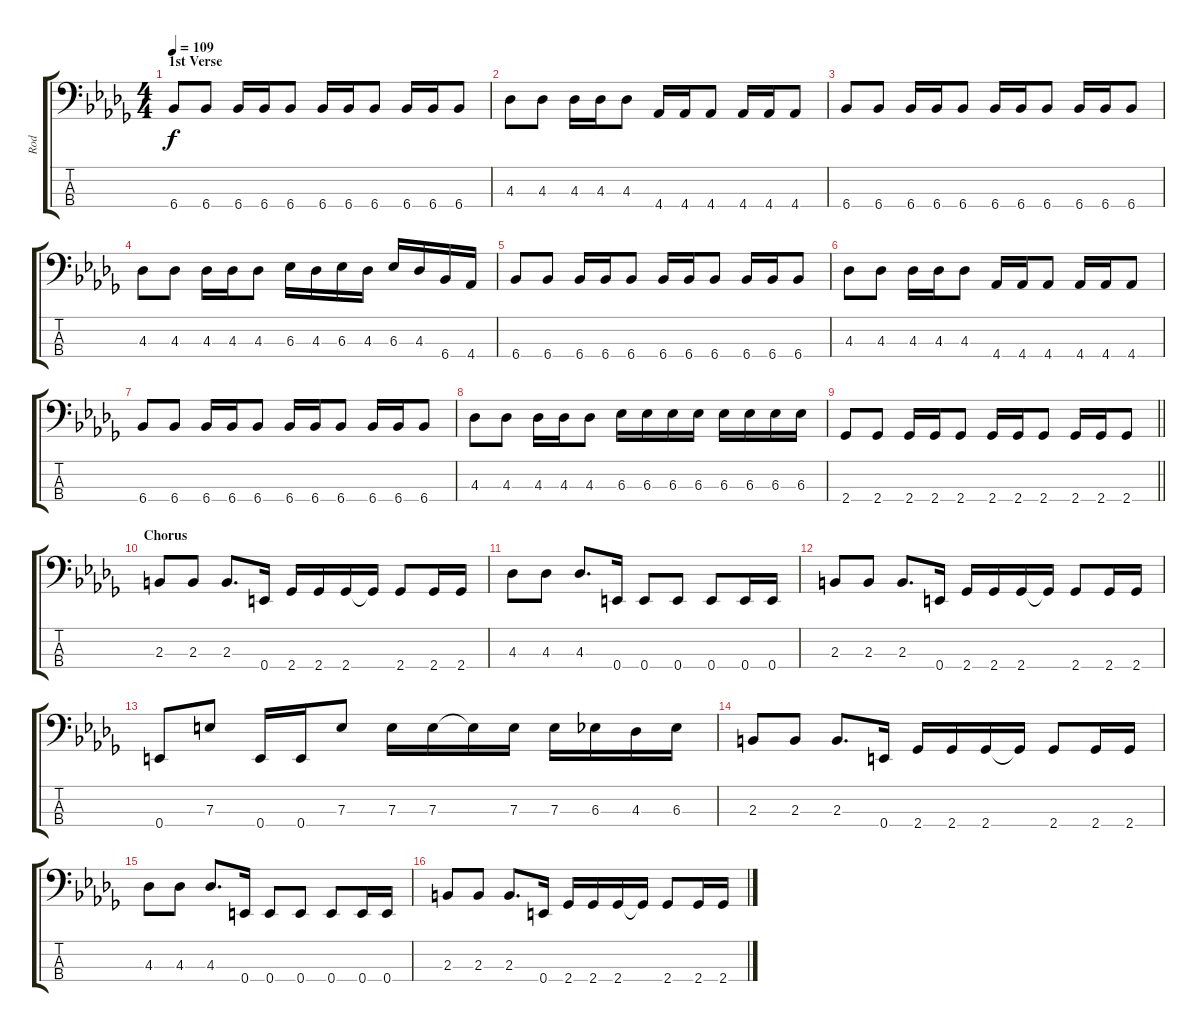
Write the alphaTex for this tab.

\track ("Rod" "Rod") {instrument electricbasspick}
\staff {score tabs}
\tuning (G2 D2 A1 E1) {hide}
\ts (4 4)
\section ("" "1st Verse")
\tempo 109
\clef f4
\ks bbminor
6.4.8{dy f} 6.4.8 6.4.16 6.4.16 6.4.8 6.4.16 6.4.16 6.4.8 6.4.16 6.4.16 6.4.8 |
4.3.8 4.3.8 4.3.16 4.3.16 4.3.8 4.4.16 4.4.16 4.4.8 4.4.16 4.4.16 4.4.8 |
6.4.8 6.4.8 6.4.16 6.4.16 6.4.8 6.4.16 6.4.16 6.4.8 6.4.16 6.4.16 6.4.8 |
4.3.8 4.3.8 4.3.16 4.3.16 4.3.8 6.3.16 4.3.16 6.3.16 4.3.16 6.3.16 4.3.16 6.4.16 4.4.16 |
6.4.8 6.4.8 6.4.16 6.4.16 6.4.8 6.4.16 6.4.16 6.4.8 6.4.16 6.4.16 6.4.8 |
4.3.8 4.3.8 4.3.16 4.3.16 4.3.8 4.4.16 4.4.16 4.4.8 4.4.16 4.4.16 4.4.8 |
6.4.8 6.4.8 6.4.16 6.4.16 6.4.8 6.4.16 6.4.16 6.4.8 6.4.16 6.4.16 6.4.8 |
4.3.8 4.3.8 4.3.16 4.3.16 4.3.8 6.3.16 6.3.16 6.3.16 6.3.16 6.3.16 6.3.16 6.3.16 6.3.16 |
\barLineRight lightlight
2.4.8 2.4.8 2.4.16 2.4.16 2.4.8 2.4.16 2.4.16 2.4.8 2.4.16 2.4.16 2.4.8 |
\section ("" "Chorus")
2.3.8 2.3.8 2.3.8{d} 0.4.16 2.4.16 2.4.16 2.4.16 2.4{t}.16 2.4.8 2.4.16 2.4.16 |
4.3.8 4.3.8 4.3.8{d} 0.4.16 0.4.8 0.4.8 0.4.8 0.4.16 0.4.16 |
2.3.8 2.3.8 2.3.8{d} 0.4.16 2.4.16 2.4.16 2.4.16 2.4{t}.16 2.4.8 2.4.16 2.4.16 |
0.4.8 7.3.8 0.4.16 0.4.16 7.3.8 7.3.16 7.3.16 7.3{t}.16 7.3.16 7.3.16 6.3.16 4.3.16 6.3.16 |
2.3.8 2.3.8 2.3.8{d} 0.4.16 2.4.16 2.4.16 2.4.16 2.4{t}.16 2.4.8 2.4.16 2.4.16 |
4.3.8 4.3.8 4.3.8{d} 0.4.16 0.4.8 0.4.8 0.4.8 0.4.16 0.4.16 |
2.3.8 2.3.8 2.3.8{d} 0.4.16 2.4.16 2.4.16 2.4.16 2.4{t}.16 2.4.8 2.4.16 2.4.16
